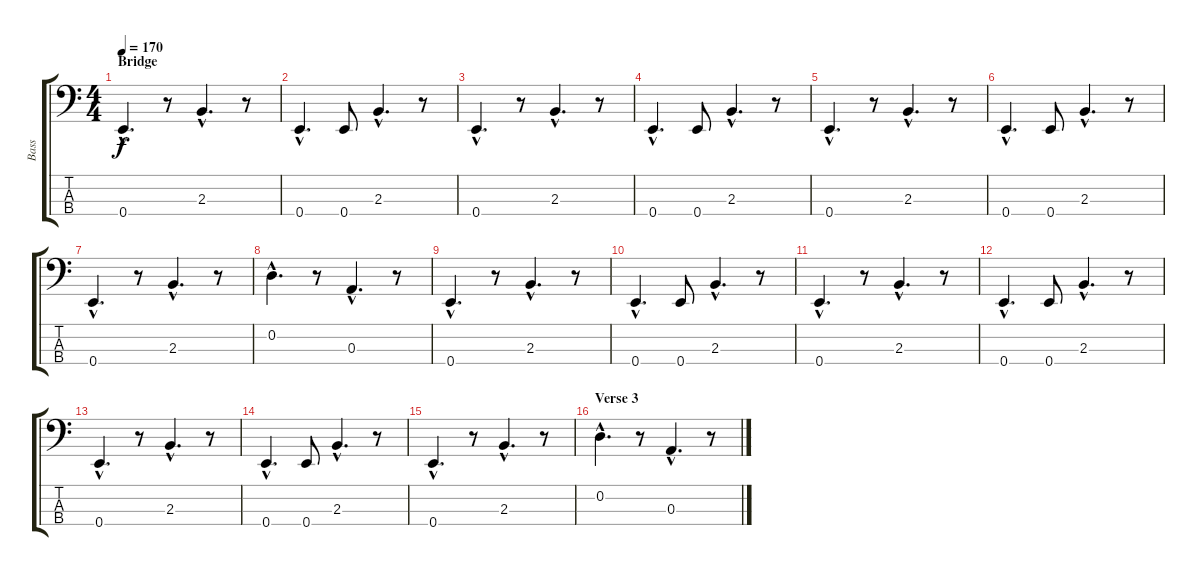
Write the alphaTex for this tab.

\track ("Bass" "Bass") {instrument electricbassfinger}
\staff {score tabs}
\tuning (G2 D2 A1 E1) {hide}
\ts (4 4)
\section ("" "Bridge")
\tempo 170
\clef f4
\ks c
0.4{hac}.4{d dy f} r.8 2.3{hac}.4{d} r.8 |
0.4{hac}.4{d} 0.4.8 2.3{hac}.4{d} r.8 |
0.4{hac}.4{d} r.8 2.3{hac}.4{d} r.8 |
0.4{hac}.4{d} 0.4.8 2.3{hac}.4{d} r.8 |
0.4{hac}.4{d} r.8 2.3{hac}.4{d} r.8 |
0.4{hac}.4{d} 0.4.8 2.3{hac}.4{d} r.8 |
0.4{hac}.4{d} r.8 2.3{hac}.4{d} r.8 |
0.2{hac}.4{d} r.8 0.3{hac}.4{d} r.8 |
0.4{hac}.4{d} r.8 2.3{hac}.4{d} r.8 |
0.4{hac}.4{d} 0.4.8 2.3{hac}.4{d} r.8 |
0.4{hac}.4{d} r.8 2.3{hac}.4{d} r.8 |
0.4{hac}.4{d} 0.4.8 2.3{hac}.4{d} r.8 |
0.4{hac}.4{d} r.8 2.3{hac}.4{d} r.8 |
0.4{hac}.4{d} 0.4.8 2.3{hac}.4{d} r.8 |
0.4{hac}.4{d} r.8 2.3{hac}.4{d} r.8 |
\section ("" "Verse 3")
0.2{hac}.4{d} r.8 0.3{hac}.4{d} r.8
